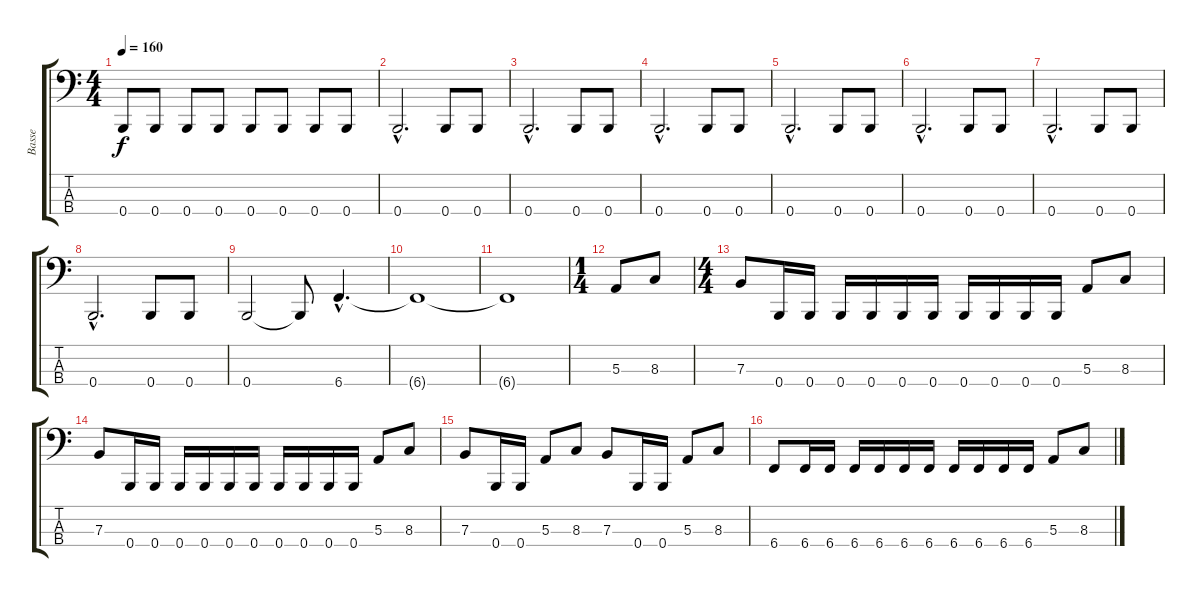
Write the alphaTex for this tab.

\track ("Basse" "Basse") {instrument electricbasspick}
\staff {score tabs}
\tuning (D2 A1 E1 B0) {hide}
\ts (4 4)
\tempo 160
\clef f4
\ks c
0.4.8{dy f} 0.4.8 0.4.8 0.4.8 0.4.8 0.4.8 0.4.8 0.4.8 |
0.4{hac}.2{d} 0.4.8 0.4.8 |
0.4{hac}.2{d} 0.4.8 0.4.8 |
0.4{hac}.2{d} 0.4.8 0.4.8 |
0.4{hac}.2{d} 0.4.8 0.4.8 |
0.4{hac}.2{d} 0.4.8 0.4.8 |
0.4{hac}.2{d} 0.4.8 0.4.8 |
0.4{hac}.2{d} 0.4.8 0.4.8 |
0.4.2 0.4{t}.8 6.4{hac}.4{d} |
6.4{t}.1 |
6.4{t}.1 |
\ts (1 4)
5.3.8 8.3.8 |
\ts (4 4)
7.3.8 0.4.16 0.4.16 0.4.16 0.4.16 0.4.16 0.4.16 0.4.16 0.4.16 0.4.16 0.4.16 5.3.8 8.3.8 |
7.3.8 0.4.16 0.4.16 0.4.16 0.4.16 0.4.16 0.4.16 0.4.16 0.4.16 0.4.16 0.4.16 5.3.8 8.3.8 |
7.3.8 0.4.16 0.4.16 5.3.8 8.3.8 7.3.8 0.4.16 0.4.16 5.3.8 8.3.8 |
6.4.8 6.4.16 6.4.16 6.4.16 6.4.16 6.4.16 6.4.16 6.4.16 6.4.16 6.4.16 6.4.16 5.3.8 8.3.8
